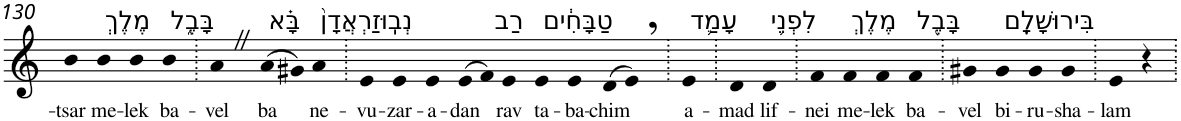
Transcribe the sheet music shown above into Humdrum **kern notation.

**kern	**text
*part1	*part1
*staff1	*staff1
*I"Piano	*
*I'Pno	*
!!LO:PB:g=z
*clefG2	*
*k[]	*
=130	=130
!	!LO:LY:b
4b	-tsar
!LO:TX:a:t=מֶלֶךְ	!
!	!LO:LY:b
4b	me-
!	!LO:LY:b
4b	-lek
!LO:TX:a:t=בָּבֶ֑ל	!
!	!LO:LY:b
4b	ba-
=131.	=131.
!	!LO:LY:b
4aZ	-vel
!LO:TX:a:t=בָּ֗א	!
!	!LO:LY:b
(>8a	ba
8g#X)	.
!LO:TX:a:t=נְבֽוּזַרְאֲדָן֙	!
!	!LO:LY:b
4a	ne-
=132.	=132.
!	!LO:LY:b
4e	-vu-
!	!LO:LY:b
4e	-zar-
!	!LO:LY:b
4e	-a-
!	!LO:LY:b
(>8e	-dan
8f)	.
!LO:TX:a:t=רַב	!
!	!LO:LY:b
4e	rav
!LO:TX:a:t=טַבָּחִ֔ים	!
!	!LO:LY:b
4e	ta-
!	!LO:LY:b
4e	-ba-
!	!LO:LY:b
(>8d	-chim
8e,)	.
=133.	=133.
!LO:TX:a:t=עָמַ֛ד	!
!	!LO:LY:b
4e	a-
=134.	=134.
!	!LO:LY:b
4d	-mad
!LO:TX:a:t=לִפְנֵ֥י	!
!	!LO:LY:b
4d	lif-
=135.	=135.
!	!LO:LY:b
4f	-nei
!LO:TX:a:t=מֶלֶךְ	!
!	!LO:LY:b
4f	me-
!	!LO:LY:b
4f	-lek
!LO:TX:a:t=בָּבֶ֖ל	!
!	!LO:LY:b
4f	ba-
=136.	=136.
!	!LO:LY:b
4g#X	-vel
!LO:TX:a:t=בִּירוּשָׁלִָֽם	!
!	!LO:LY:b
4g#	bi-
!	!LO:LY:b
4g#	-ru-
!	!LO:LY:b
4g#	-sha-
=137.	=137.
!	!LO:LY:b
4e	-lam
4r	.
=.	=.
*-	*-
